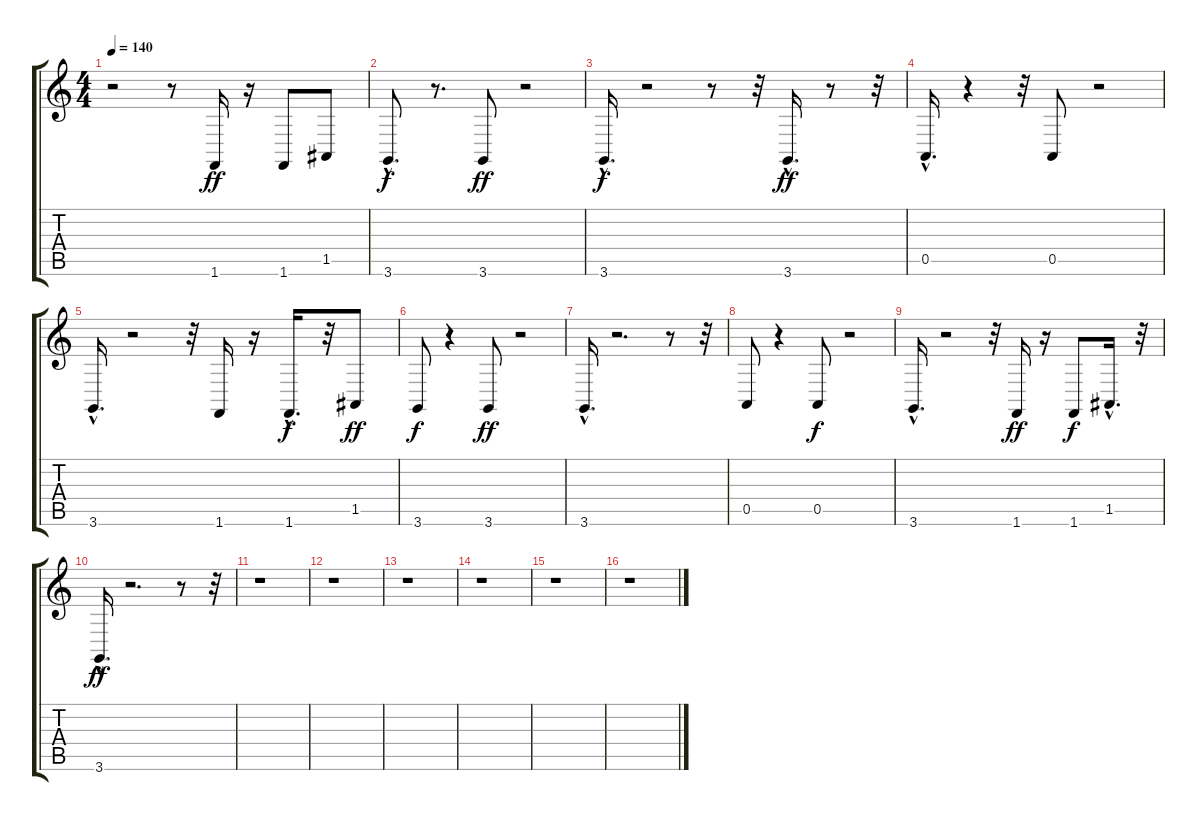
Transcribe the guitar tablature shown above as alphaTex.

\track "" {instrument tenorsax}
\staff {score tabs}
\tuning (E4 B3 G3 D3 A2 E2) {hide}
\ts (4 4)
\tempo 140
\clef g2
\ks c
r.2{dy ff} r.8 1.6.16 r.16 1.6.8 1.5.8 |
3.6{hac}.8{d dy f} r.8{d} 3.6.8{dy ff} r.2 |
3.6{hac}.16{d dy f} r.2 r.8 r.32 3.6{hac}.16{d dy ff} r.8 r.32 |
0.5{hac}.16{d} r.4 r.32 0.5.8 r.2 |
3.6{hac}.16{d} r.2 r.32 1.6.16 r.16 1.6{hac}.16{d dy f} r.32 1.5.8{dy ff} |
3.6.8{dy f} r.4 3.6.8{dy ff} r.2 |
3.6{hac}.16{d} r.2{d} r.8 r.32 |
0.5.8 r.4 0.5.8{dy f} r.2 |
3.6{hac}.16{d} r.2 r.32 1.6.16{dy ff} r.16 1.6.8{dy f} 1.5{hac}.16{d} r.32 |
3.6{hac}.16{d dy ff} r.2{d} r.8 r.32 |
r.1 |
r.1 |
r.1 |
r.1 |
r.1 |
r.1
